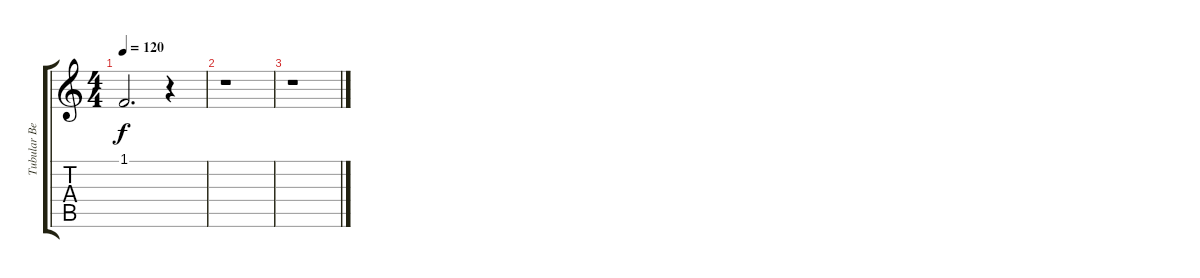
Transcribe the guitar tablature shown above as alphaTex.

\track ("Tubular Bells" "Tubular Be") {instrument tubularbells}
\staff {score tabs}
\tuning (E4 B3 G3 D3 A2 E2) {hide}
\ts (4 4)
\tempo 120
\clef g2
\ks c
1.1.2{d dy f} r.4 |
r.1 |
r.1
